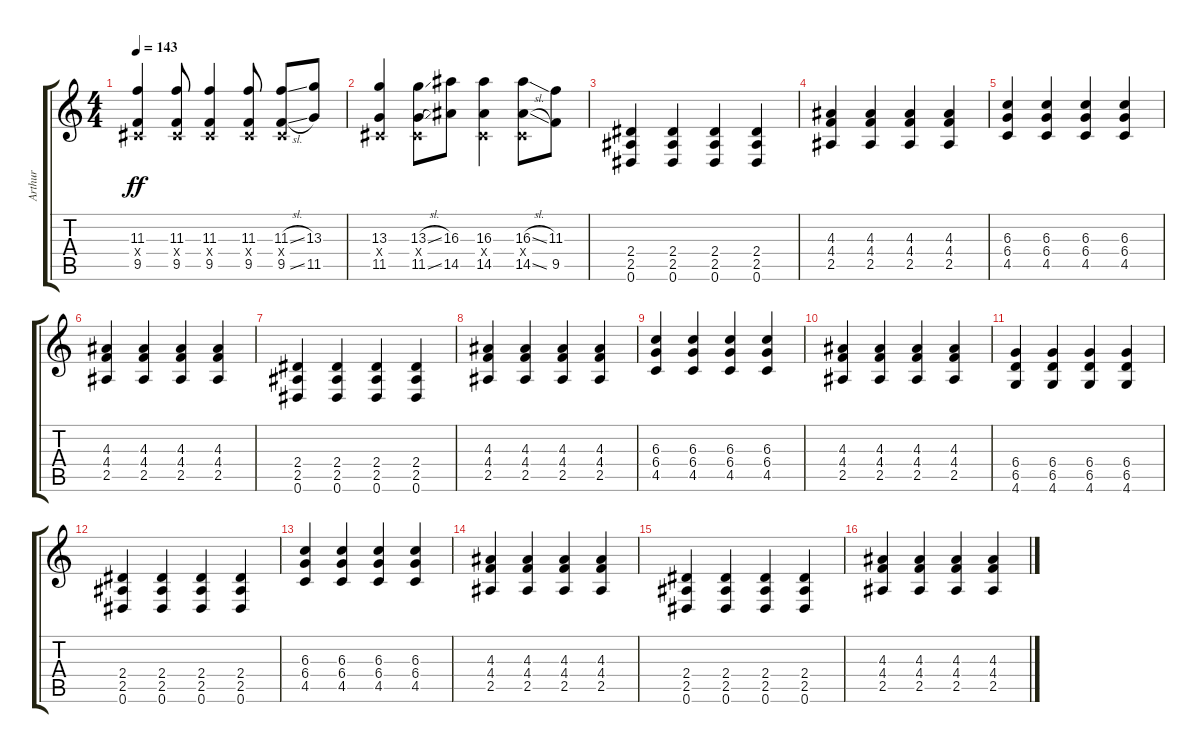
\track ("Arthur" "Arthur") {instrument distortionguitar}
\staff {score tabs}
\tuning (Eb4 Bb3 Gb3 Db3 Ab2 Eb2) {hide}
\ts (4 4)
\tempo 143
\clef g2
\ks c
(11.3 0.4{x} 9.5).4{dy ff} (11.3 0.4{x} 9.5).8 (11.3 0.4{x} 9.5).4 (11.3 0.4{x} 9.5).8 (11.3{sl} 0.4{x} 9.5{sl}).8 (13.3 11.5).8 |
(13.3 0.4{x} 11.5).4 (13.3{sl} 0.4{x} 11.5{sl}).8 (16.3 14.5).8 (16.3 0.4{x} 14.5).4 (16.3{sl} 0.4{x} 14.5{sl}).8 (11.3 9.5).8 |
(2.4 2.5 0.6).4{instrument distortionguitar} (2.4 2.5 0.6).4 (2.4 2.5 0.6).4 (2.4 2.5 0.6).4 |
(4.3 4.4 2.5).4 (4.3 4.4 2.5).4 (4.3 4.4 2.5).4 (4.3 4.4 2.5).4 |
(6.3 6.4 4.5).4 (6.3 6.4 4.5).4 (6.3 6.4 4.5).4 (6.3 6.4 4.5).4 |
(4.3 4.4 2.5).4 (4.3 4.4 2.5).4 (4.3 4.4 2.5).4 (4.3 4.4 2.5).4 |
(2.4 2.5 0.6).4{instrument distortionguitar} (2.4 2.5 0.6).4 (2.4 2.5 0.6).4 (2.4 2.5 0.6).4 |
(4.3 4.4 2.5).4 (4.3 4.4 2.5).4 (4.3 4.4 2.5).4 (4.3 4.4 2.5).4 |
(6.3 6.4 4.5).4 (6.3 6.4 4.5).4 (6.3 6.4 4.5).4 (6.3 6.4 4.5).4 |
(4.3 4.4 2.5).4 (4.3 4.4 2.5).4 (4.3 4.4 2.5).4 (4.3 4.4 2.5).4 |
(6.4 6.5 4.6).4 (6.4 6.5 4.6).4 (6.4 6.5 4.6).4 (6.4 6.5 4.6).4 |
(2.4 2.5 0.6).4 (2.4 2.5 0.6).4 (2.4 2.5 0.6).4 (2.4 2.5 0.6).4 |
(6.3 6.4 4.5).4 (6.3 6.4 4.5).4 (6.3 6.4 4.5).4 (6.3 6.4 4.5).4 |
(4.3 4.4 2.5).4 (4.3 4.4 2.5).4 (4.3 4.4 2.5).4 (4.3 4.4 2.5).4 |
(2.4 2.5 0.6).4{instrument distortionguitar} (2.4 2.5 0.6).4 (2.4 2.5 0.6).4 (2.4 2.5 0.6).4 |
(4.3 4.4 2.5).4 (4.3 4.4 2.5).4 (4.3 4.4 2.5).4 (4.3 4.4 2.5).4
